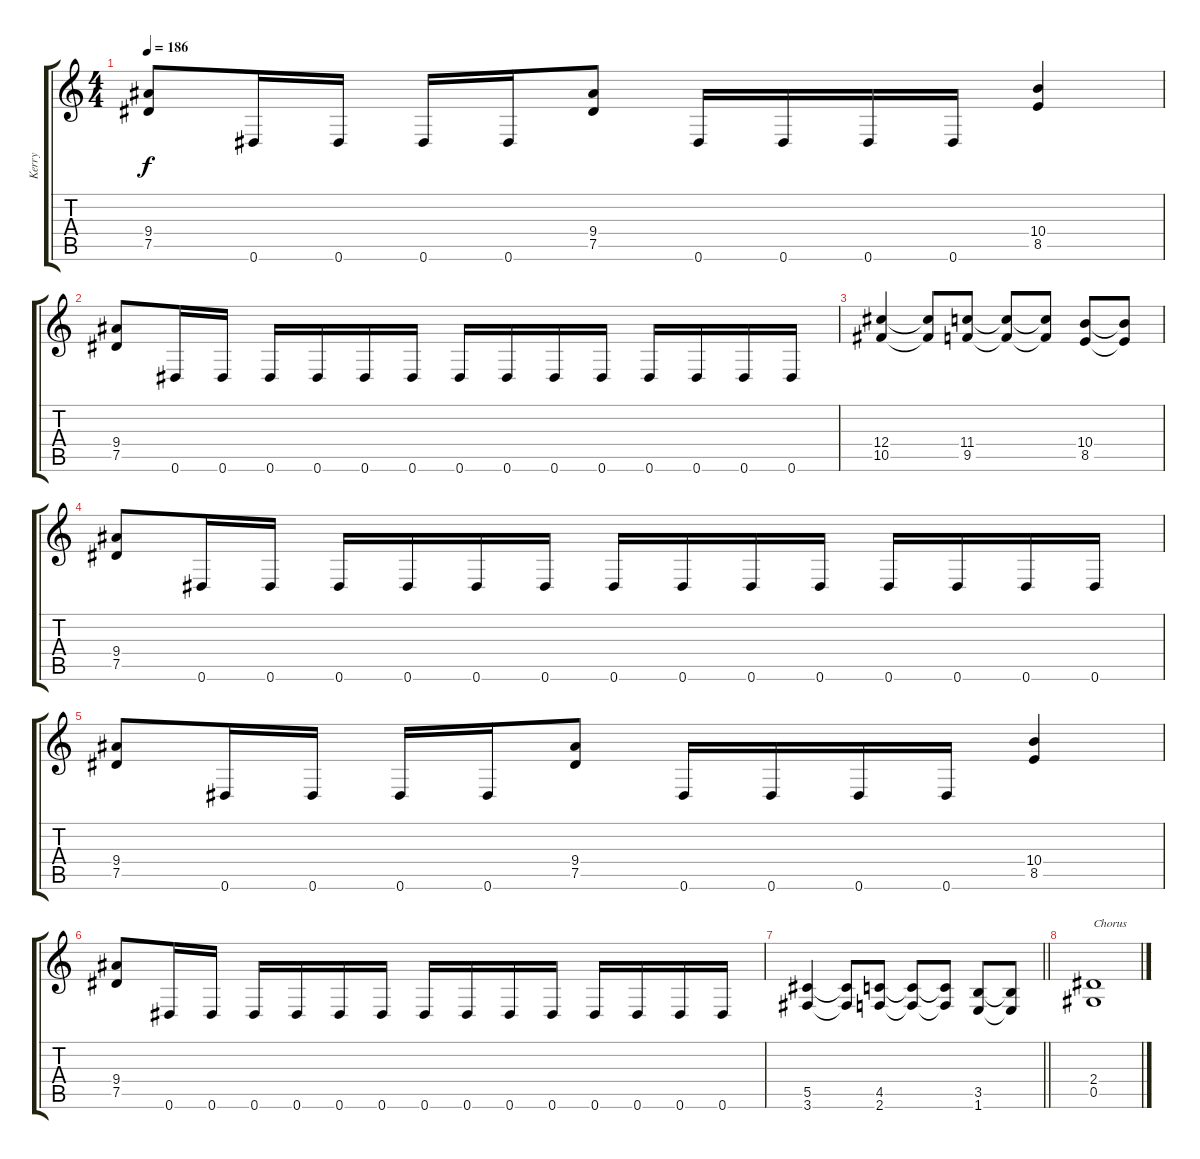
\track ("Kerry" "Kerry") {instrument distortionguitar}
\staff {score tabs}
\tuning (Eb4 Bb3 Gb3 Db3 Ab2 Eb2) {hide}
\ts (4 4)
\tempo 186
\clef g2
\ks c
(9.4 7.5).8{dy f} 0.6.16 0.6.16 0.6.16 0.6.16 (9.4 7.5).8 0.6.16 0.6.16 0.6.16 0.6.16 (10.4 8.5).4 |
(9.4 7.5).8 0.6.16 0.6.16 0.6.16 0.6.16 0.6.16 0.6.16 0.6.16 0.6.16 0.6.16 0.6.16 0.6.16 0.6.16 0.6.16 0.6.16 |
(12.4 10.5).4 (12.4{t} 10.5{t}).8 (11.4 9.5).8 (11.4{t} 9.5{t}).8 (11.4{t} 9.5{t}).8 (10.4 8.5).8 (10.4{t} 8.5{t}).8 |
(9.4 7.5).8 0.6.16 0.6.16 0.6.16 0.6.16 0.6.16 0.6.16 0.6.16 0.6.16 0.6.16 0.6.16 0.6.16 0.6.16 0.6.16 0.6.16 |
(9.4 7.5).8 0.6.16 0.6.16 0.6.16 0.6.16 (9.4 7.5).8 0.6.16 0.6.16 0.6.16 0.6.16 (10.4 8.5).4 |
(9.4 7.5).8 0.6.16 0.6.16 0.6.16 0.6.16 0.6.16 0.6.16 0.6.16 0.6.16 0.6.16 0.6.16 0.6.16 0.6.16 0.6.16 0.6.16 |
\barLineRight lightlight
(5.5 3.6).4 (5.5{t} 3.6{t}).8 (4.5 2.6).8 (4.5{t} 2.6{t}).8 (4.5{t} 2.6{t}).8 (3.5 1.6).8 (3.5{t} 1.6{t}).8 |
(2.4 0.5).1{txt "Chorus"}
